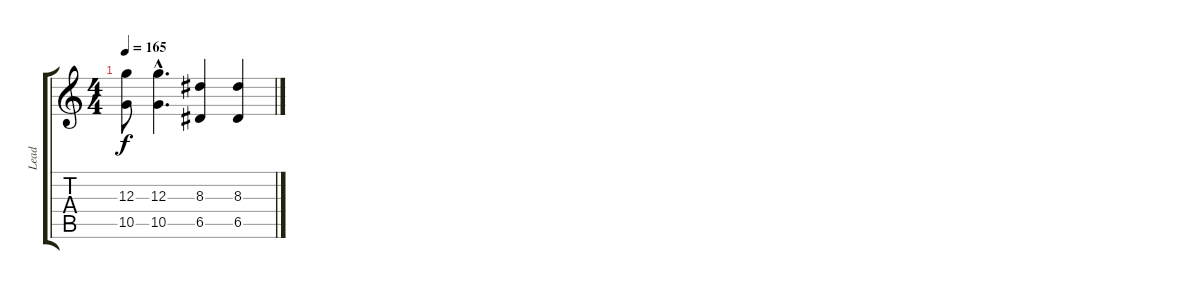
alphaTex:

\track ("Lead" "Lead") {instrument distortionguitar}
\staff {score tabs}
\tuning (E4 B3 G3 D3 A2 D2) {hide}
\ts (4 4)
\tempo 165
\clef g2
\ks c
(12.3{t} 10.5{t}).8{dy f} (12.3{hac} 10.5{hac}).4{d} (8.3 6.5).4 (8.3 6.5).4
